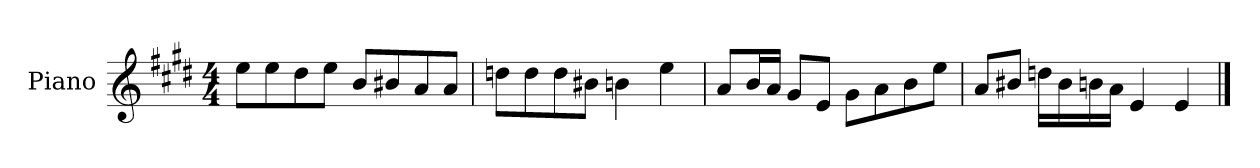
**kern
*part1
*staff1
*I"Piano
*I'P-no
*clefG2
*k[f#c#g#d#]
*M4/4
*MM90
=1
8ee\L
8ee\
8dd#\
8ee\J
8b/L
8b#X/
8a/
8a/J
=2
8ddn\L
8dd\
8dd\
8b#X\J
4bn\
4ee\
=3
8a/L
16b/L
16a/JJ
8g#/L
8e/J
8g#\L
8a\
8b\
8ee\J
=4
8a/L
8b#X/J
16ddn\LL
16b#\
16bn\
16a\JJ
4e/
4e/
==
*-
